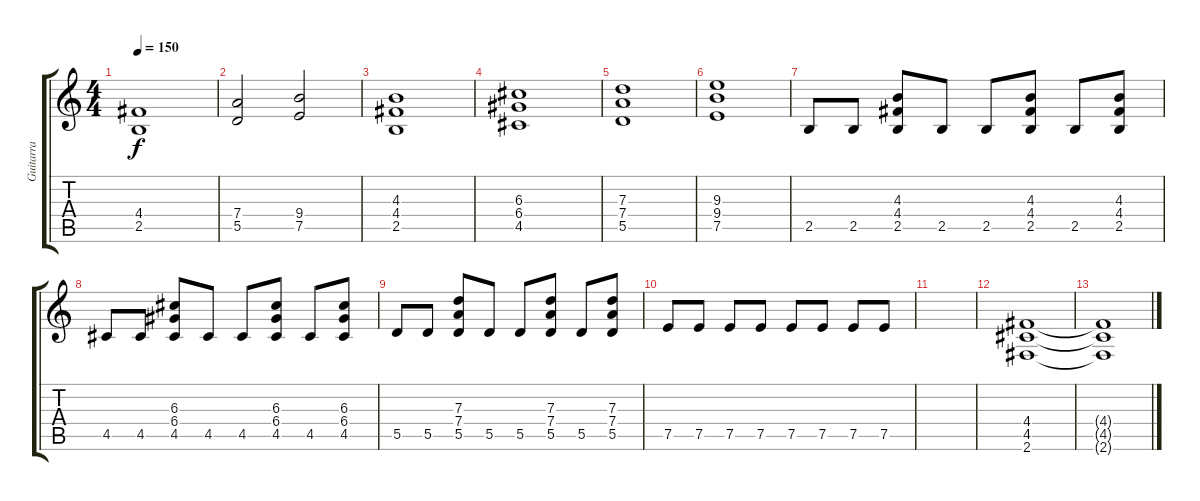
\track ("Guitarra" "Guitarra") {instrument distortionguitar}
\staff {score tabs}
\tuning (E4 B3 G3 D3 A2 E2) {hide}
\ts (4 4)
\tempo 150
\clef g2
\ks c
(4.4 2.5).1{dy f} |
(7.4 5.5).2 (9.4 7.5).2 |
(4.3 4.4 2.5).1 |
(6.3 6.4 4.5).1 |
(7.3 7.4 5.5).1 |
(9.3 9.4 7.5).1 |
2.5.8 2.5.8 (4.3 4.4 2.5).8 2.5.8 2.5.8 (4.3 4.4 2.5).8 2.5.8 (4.3 4.4 2.5).8 |
4.5.8 4.5.8 (6.3 6.4 4.5).8 4.5.8 4.5.8 (6.3 6.4 4.5).8 4.5.8 (6.3 6.4 4.5).8 |
5.5.8 5.5.8 (7.3 7.4 5.5).8 5.5.8 5.5.8 (7.3 7.4 5.5).8 5.5.8 (7.3 7.4 5.5).8 |
7.5.8 7.5.8 7.5.8 7.5.8 7.5.8 7.5.8 7.5.8 7.5.8 |
|
(4.4 4.5 2.6).1{volume 0} |
(4.4{t} 4.5{t} 2.6{t}).1
